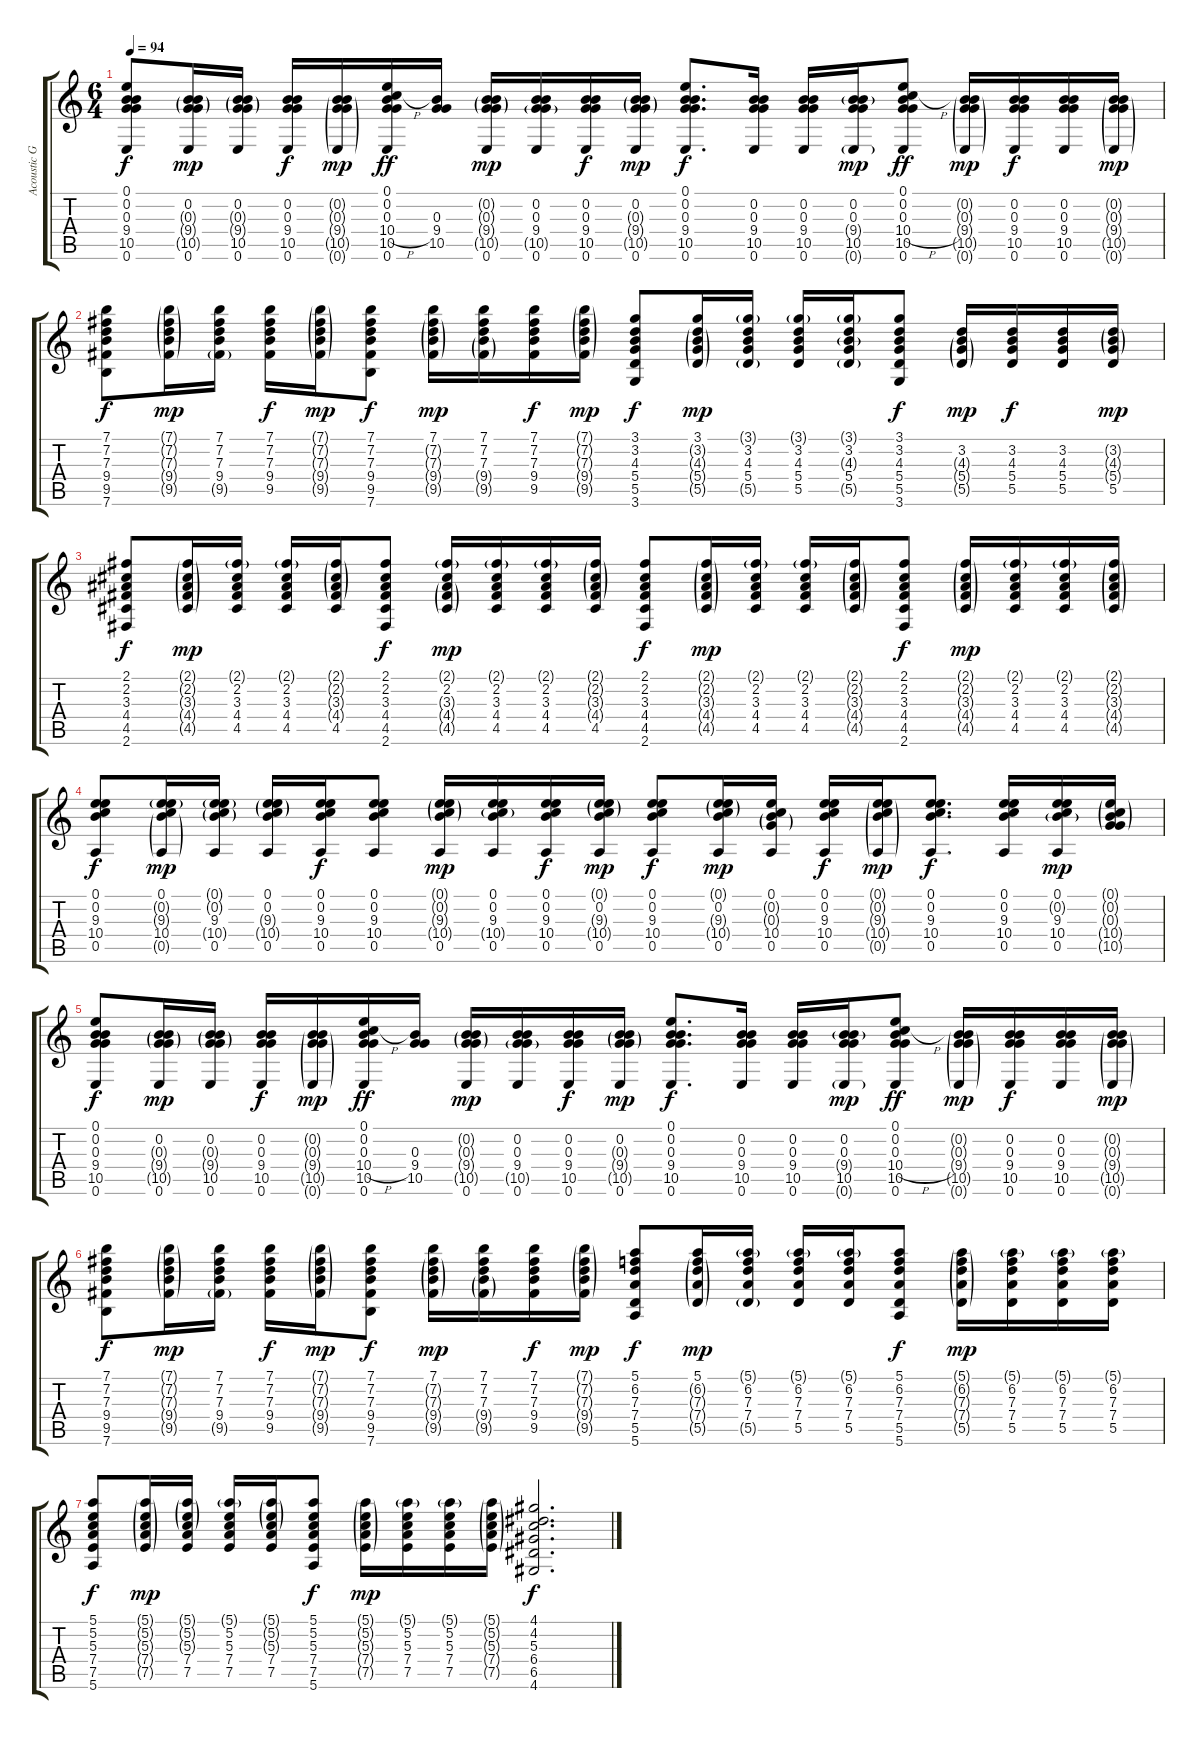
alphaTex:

\track ("Acoustic Guitar" "Acoustic G") {instrument acousticguitarsteel}
\staff {score tabs}
\tuning (E4 B3 G3 D3 A2 E2) {hide}
\ts (6 4)
\tempo 94
\clef g2
\ks c
(0.1 0.2 0.3 9.4 10.5 0.6).8{dy f} (0.2 0.3{g} 9.4{g} 10.5{g} 0.6).16{dy mp} (0.2 0.3{g} 9.4{g} 10.5 0.6).16 (0.2 0.3 9.4 10.5 0.6).16{dy f} (0.2{g} 0.3{g} 9.4{g} 10.5{g} 0.6{g}).16{dy mp} (0.1 0.2 0.3 10.4{h} 10.5 0.6).16{dy ff} (0.3 9.4 10.5).16 (0.2{g} 0.3{g} 9.4{g} 10.5{g} 0.6).16{dy mp} (0.2 0.3 9.4 10.5{g} 0.6).16 (0.2 0.3 9.4 10.5 0.6).16{dy f} (0.2 0.3{g} 9.4{g} 10.5{g} 0.6).16{dy mp} (0.1 0.2 0.3 9.4 10.5 0.6).8{d dy f} (0.2 0.3 9.4 10.5 0.6).16 (0.2 0.3 9.4 10.5 0.6).16 (0.2 0.3 9.4{g} 10.5 0.6{g}).16{dy mp} (0.1 0.2 0.3 10.4{h} 10.5 0.6).8{dy ff} (0.2{g} 0.3{g} 9.4{g} 10.5{g} 0.6{g}).16{dy mp} (0.2 0.3 9.4 10.5 0.6).16{dy f} (0.2 0.3 9.4 10.5 0.6).16 (0.2{g} 0.3{g} 9.4{g} 10.5{g} 0.6{g}).16{dy mp} |
(7.1 7.2 7.3 9.4 9.5 7.6).8{dy f} (7.1{g} 7.2{g} 7.3{g} 9.4{g} 9.5{g}).16{dy mp} (7.1 7.2 7.3 9.4 9.5{g}).16 (7.1 7.2 7.3 9.4 9.5).16{dy f} (7.1{g} 7.2{g} 7.3{g} 9.4{g} 9.5{g}).16{dy mp} (7.1 7.2 7.3 9.4 9.5 7.6).8{dy f} (7.1 7.2{g} 7.3{g} 9.4{g} 9.5{g}).16{dy mp} (7.1 7.2 7.3 9.4{g} 9.5{g}).16 (7.1 7.2 7.3 9.4 9.5).16{dy f} (7.1{g} 7.2{g} 7.3{g} 9.4{g} 9.5{g}).16{dy mp} (3.1 3.2 4.3 5.4 5.5 3.6).8{dy f} (3.1 3.2{g} 4.3{g} 5.4{g} 5.5{g}).16{dy mp} (3.1{g} 3.2 4.3 5.4 5.5{g}).16 (3.1{g} 3.2 4.3 5.4 5.5).16 (3.1{g} 3.2 4.3{g} 5.4 5.5{g}).16 (3.1 3.2 4.3 5.4 5.5 3.6).8{dy f} (3.2 4.3{g} 5.4{g} 5.5{g}).16{dy mp} (3.2 4.3 5.4 5.5).16{dy f} (3.2 4.3 5.4 5.5).16 (3.2{g} 4.3{g} 5.4{g} 5.5).16{dy mp} |
(2.1 2.2 3.3 4.4 4.5 2.6).8{dy f} (2.1{g} 2.2{g} 3.3{g} 4.4{g} 4.5{g}).16{dy mp} (2.1{g} 2.2 3.3 4.4 4.5).16 (2.1{g} 2.2 3.3 4.4 4.5).16 (2.1{g} 2.2{g} 3.3{g} 4.4{g} 4.5).16 (2.1 2.2 3.3 4.4 4.5 2.6).8{dy f} (2.1{g} 2.2 3.3{g} 4.4{g} 4.5{g}).16{dy mp} (2.1{g} 2.2 3.3 4.4 4.5).16 (2.1{g} 2.2 3.3 4.4 4.5).16 (2.1{g} 2.2{g} 3.3{g} 4.4{g} 4.5).16 (2.1 2.2 3.3 4.4 4.5 2.6).8{dy f} (2.1{g} 2.2{g} 3.3{g} 4.4{g} 4.5{g}).16{dy mp} (2.1{g} 2.2 3.3 4.4 4.5).16 (2.1{g} 2.2 3.3 4.4 4.5).16 (2.1{g} 2.2{g} 3.3{g} 4.4{g} 4.5{g}).16 (2.1 2.2 3.3 4.4 4.5 2.6).8{dy f} (2.1{g} 2.2{g} 3.3{g} 4.4{g} 4.5{g}).16{dy mp} (2.1{g} 2.2 3.3 4.4 4.5).16 (2.1{g} 2.2 3.3 4.4 4.5).16 (2.1{g} 2.2{g} 3.3{g} 4.4{g} 4.5{g}).16 |
(0.1 0.2 9.3 10.4 0.5).8{dy f} (0.1 0.2{g} 9.3{g} 10.4 0.5{g}).16{dy mp} (0.1{g} 0.2{g} 9.3 10.4{g} 0.5).16 (0.1 0.2 9.3{g} 10.4{g} 0.5).16 (0.1 0.2 9.3 10.4 0.5).16{dy f} (0.1 0.2 9.3 10.4 0.5).8 (0.1{g} 0.2{g} 9.3{g} 10.4{g} 0.5).16{dy mp} (0.1 0.2 9.3 10.4{g} 0.5).16 (0.1 0.2 9.3 10.4 0.5).16{dy f} (0.1{g} 0.2 9.3{g} 10.4{g} 0.5).16{dy mp} (0.1 0.2 9.3 10.4 0.5).8{dy f} (0.1{g} 0.2 9.3{g} 10.4{g} 0.5).16{dy mp} (0.1 0.2{g} 0.3{g} 10.4 0.5).16 (0.1 0.2 9.3 10.4 0.5).16{dy f} (0.1{g} 0.2{g} 9.3{g} 10.4{g} 0.5{g}).16{dy mp} (0.1 0.2 9.3 10.4 0.5).8{d dy f} (0.1 0.2 9.3 10.4 0.5).16 (0.1 0.2{g} 9.3 10.4 0.5).16{dy mp} (0.1{g} 0.2{g} 0.3{g} 10.4{g} 10.5{g}).16 |
(0.1 0.2 0.3 9.4 10.5 0.6).8{dy f} (0.2 0.3{g} 9.4{g} 10.5{g} 0.6).16{dy mp} (0.2 0.3{g} 9.4{g} 10.5 0.6).16 (0.2 0.3 9.4 10.5 0.6).16{dy f} (0.2{g} 0.3{g} 9.4{g} 10.5{g} 0.6{g}).16{dy mp} (0.1 0.2 0.3 10.4{h} 10.5 0.6).16{dy ff} (0.3 9.4 10.5).16 (0.2{g} 0.3{g} 9.4{g} 10.5{g} 0.6).16{dy mp} (0.2 0.3 9.4 10.5{g} 0.6).16 (0.2 0.3 9.4 10.5 0.6).16{dy f} (0.2 0.3{g} 9.4{g} 10.5{g} 0.6).16{dy mp} (0.1 0.2 0.3 9.4 10.5 0.6).8{d dy f} (0.2 0.3 9.4 10.5 0.6).16 (0.2 0.3 9.4 10.5 0.6).16 (0.2 0.3 9.4{g} 10.5 0.6{g}).16{dy mp} (0.1 0.2 0.3 10.4{h} 10.5 0.6).8{dy ff} (0.2{g} 0.3{g} 9.4{g} 10.5{g} 0.6{g}).16{dy mp} (0.2 0.3 9.4 10.5 0.6).16{dy f} (0.2 0.3 9.4 10.5 0.6).16 (0.2{g} 0.3{g} 9.4{g} 10.5{g} 0.6{g}).16{dy mp} |
(7.1 7.2 7.3 9.4 9.5 7.6).8{dy f} (7.1{g} 7.2{g} 7.3{g} 9.4{g} 9.5{g}).16{dy mp} (7.1 7.2 7.3 9.4 9.5{g}).16 (7.1 7.2 7.3 9.4 9.5).16{dy f} (7.1{g} 7.2{g} 7.3{g} 9.4{g} 9.5{g}).16{dy mp} (7.1 7.2 7.3 9.4 9.5 7.6).8{dy f} (7.1 7.2{g} 7.3{g} 9.4{g} 9.5{g}).16{dy mp} (7.1 7.2 7.3 9.4{g} 9.5{g}).16 (7.1 7.2 7.3 9.4 9.5).16{dy f} (7.1{g} 7.2{g} 7.3{g} 9.4{g} 9.5{g}).16{dy mp} (5.1 6.2 7.3 7.4 5.5 5.6).8{dy f} (5.1 6.2{g} 7.3{g} 7.4{g} 5.5{g}).16{dy mp} (5.1{g} 6.2 7.3 7.4 5.5{g}).16 (5.1{g} 6.2 7.3 7.4 5.5).16 (5.1{g} 6.2 7.3 7.4 5.5).16 (5.1 6.2 7.3 7.4 5.5 5.6).8{dy f} (5.1{g} 6.2{g} 7.3{g} 7.4{g} 5.5{g}).16{dy mp} (5.1{g} 6.2 7.3 7.4 5.5).16 (5.1{g} 6.2 7.3 7.4 5.5).16 (5.1{g} 6.2 7.3 7.4 5.5).16 |
(5.1 5.2 5.3 7.4 7.5 5.6).8{dy f} (5.1{g} 5.2{g} 5.3{g} 7.4{g} 7.5{g}).16{dy mp} (5.1{g} 5.2{g} 5.3{g} 7.4 7.5).16 (5.1{g} 5.2 5.3 7.4 7.5).16 (5.1{g} 5.2{g} 5.3{g} 7.4 7.5).16 (5.1 5.2 5.3 7.4 7.5 5.6).8{dy f} (5.1{g} 5.2{g} 5.3{g} 7.4{g} 7.5{g}).16{dy mp} (5.1{g} 5.2 5.3 7.4 7.5).16 (5.1{g} 5.2 5.3 7.4 7.5).16 (5.1{g} 5.2{g} 5.3{g} 7.4{g} 7.5{g}).16 (4.1 4.2 5.3 6.4 6.5 4.6).2{d dy f}
